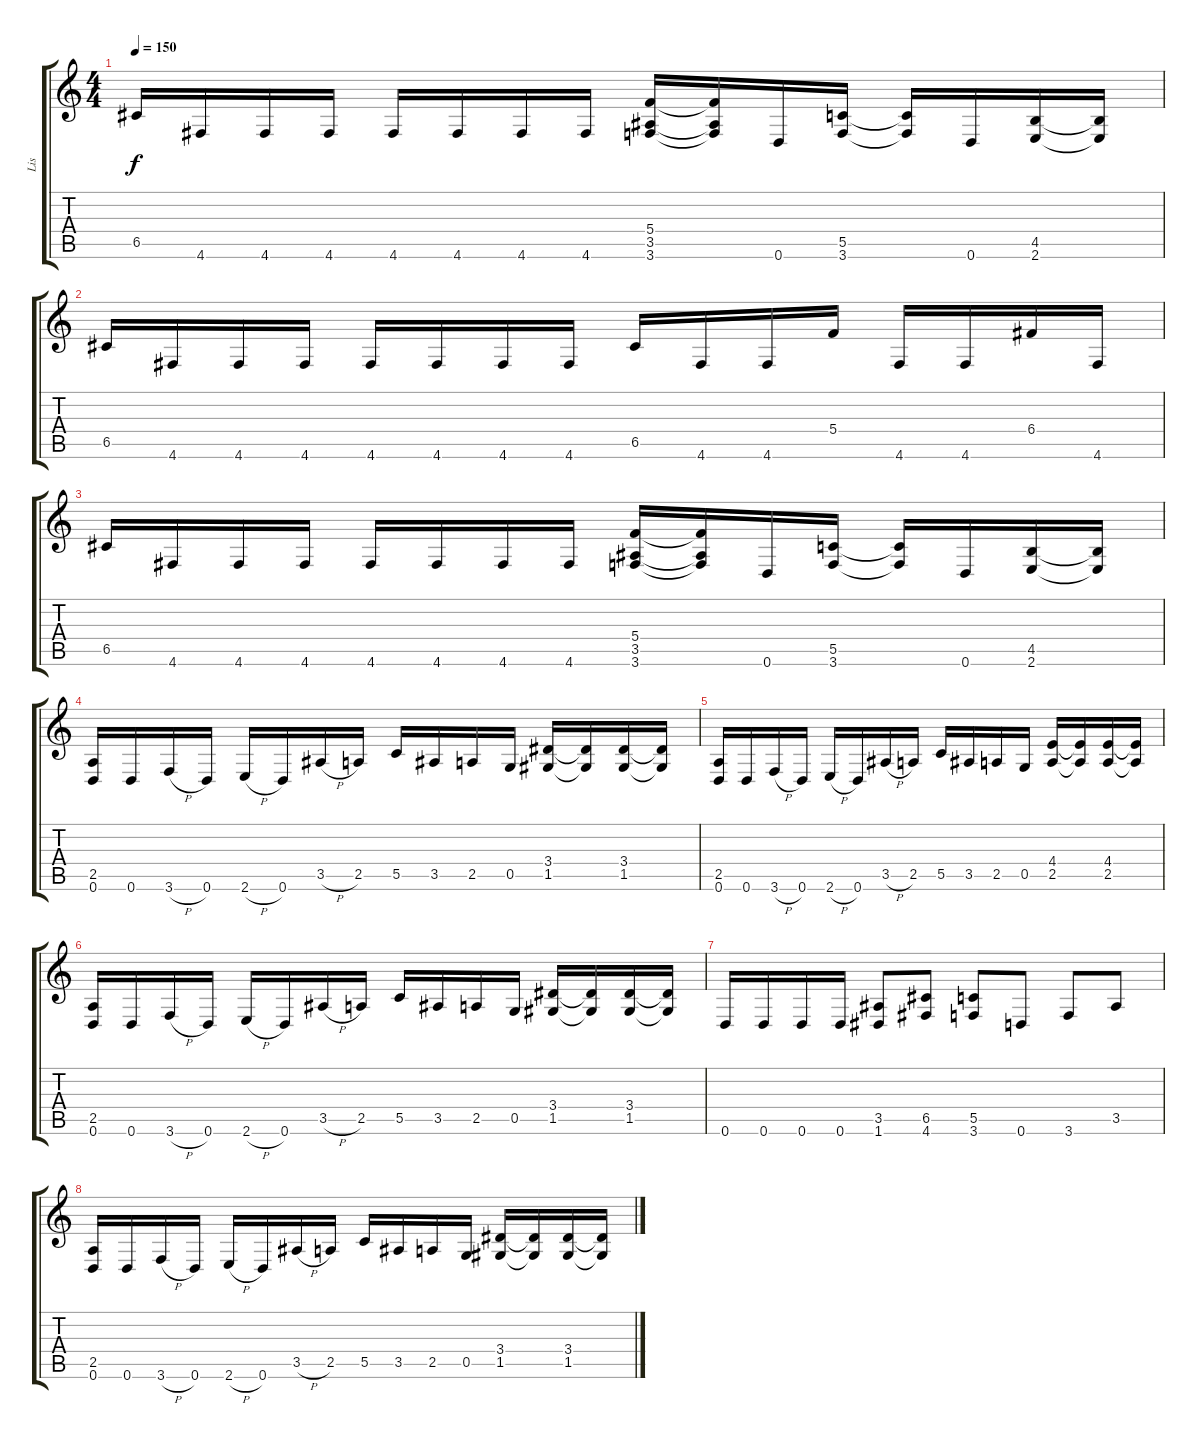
\track ("Lis" "Lis") {instrument distortionguitar}
\staff {score tabs}
\tuning (D4 A3 F3 C3 G2 D2) {hide}
\ts (4 4)
\tempo 150
\clef g2
\ks c
6.5.16{dy f} 4.6.16 4.6.16 4.6.16 4.6.16 4.6.16 4.6.16 4.6.16 (5.4 3.5 3.6).16 (5.4{t} 3.5{t} 3.6{t}).16 0.6.16 (5.5 3.6).16 (5.5{t} 3.6{t}).16 0.6.16 (4.5 2.6).16 (4.5{t} 2.6{t}).16 |
6.5.16 4.6.16 4.6.16 4.6.16 4.6.16 4.6.16 4.6.16 4.6.16 6.5.16 4.6.16 4.6.16 5.4.16 4.6.16 4.6.16 6.4.16 4.6.16 |
6.5.16 4.6.16 4.6.16 4.6.16 4.6.16 4.6.16 4.6.16 4.6.16 (5.4 3.5 3.6).16 (5.4{t} 3.5{t} 3.6{t}).16 0.6.16 (5.5 3.6).16 (5.5{t} 3.6{t}).16 0.6.16 (4.5 2.6).16 (4.5{t} 2.6{t}).16 |
(2.5 0.6).16 0.6.16 3.6{h}.16 0.6.16 2.6{h}.16 0.6.16 3.5{h}.16 2.5.16 5.5.16 3.5.16 2.5.16 0.5.16 (3.4 1.5).16 (3.4{t} 1.5{t}).16 (3.4 1.5).16 (3.4{t} 1.5{t}).16 |
(2.5 0.6).16 0.6.16 3.6{h}.16 0.6.16 2.6{h}.16 0.6.16 3.5{h}.16 2.5.16 5.5.16 3.5.16 2.5.16 0.5.16 (4.4 2.5).16 (4.4{t} 2.5{t}).16 (4.4 2.5).16 (4.4{t} 2.5{t}).16 |
(2.5 0.6).16 0.6.16 3.6{h}.16 0.6.16 2.6{h}.16 0.6.16 3.5{h}.16 2.5.16 5.5.16 3.5.16 2.5.16 0.5.16 (3.4 1.5).16 (3.4{t} 1.5{t}).16 (3.4 1.5).16 (3.4{t} 1.5{t}).16 |
0.6.16 0.6.16 0.6.16 0.6.16 (3.5 1.6).8 (6.5 4.6).8 (5.5 3.6).8 0.6.8 3.6.8 3.5.8 |
(2.5 0.6).16 0.6.16 3.6{h}.16 0.6.16 2.6{h}.16 0.6.16 3.5{h}.16 2.5.16 5.5.16 3.5.16 2.5.16 0.5.16 (3.4 1.5).16 (3.4{t} 1.5{t}).16 (3.4 1.5).16 (3.4{t} 1.5{t}).16
